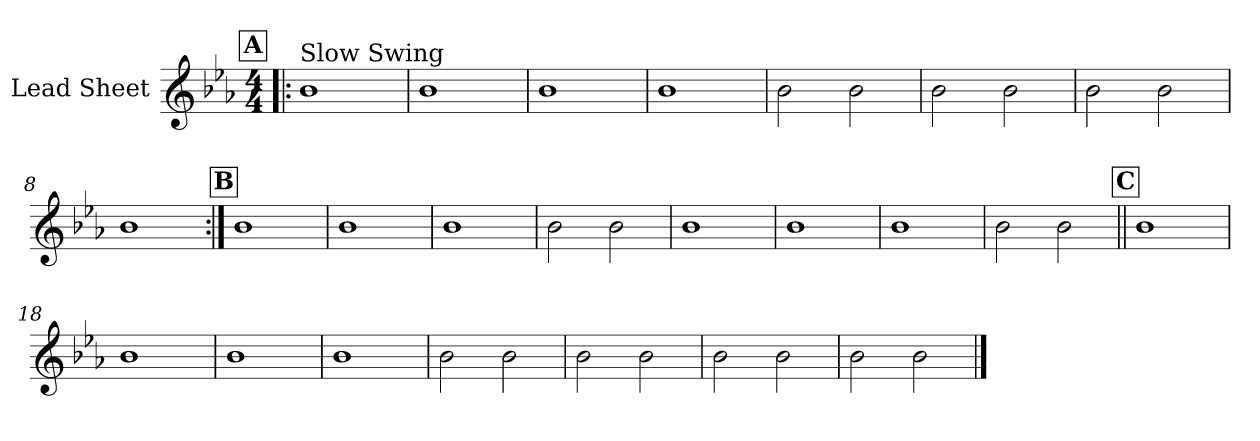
**kern
*part1
*staff1
*I"Lead Sheet
*clefG2
*k[b-e-a-]
*E-:
*M4/4
!!LO:REH:place=s1:a:fs=14:t=A
=1!|:
!LO:TX:a:t=Slow Swing
1b-
=2
1b-
=3
1b-
=4
1b-
!!LO:LB:g=z
=5
2b-\
2b-\
=6
2b-\
2b-\
=7
2b-\
2b-\
=8
1b-
!!LO:LB:g=z
!!LO:REH:place=s1:a:fs=14:t=B
=9:|!
1b-
=10
1b-
=11
1b-
=12
2b-\
2b-\
!!LO:LB:g=z
=13
1b-
=14
1b-
=15
1b-
=16
2b-\
2b-\
!!LO:LB:g=z
!!LO:REH:place=s1:a:fs=14:t=C
=17||
1b-
=18
1b-
=19
1b-
=20
1b-
!!LO:LB:g=z
=21
2b-\
2b-\
=22
2b-\
2b-\
=23
2b-\
2b-\
=24
2b-\
2b-\
==
*-
